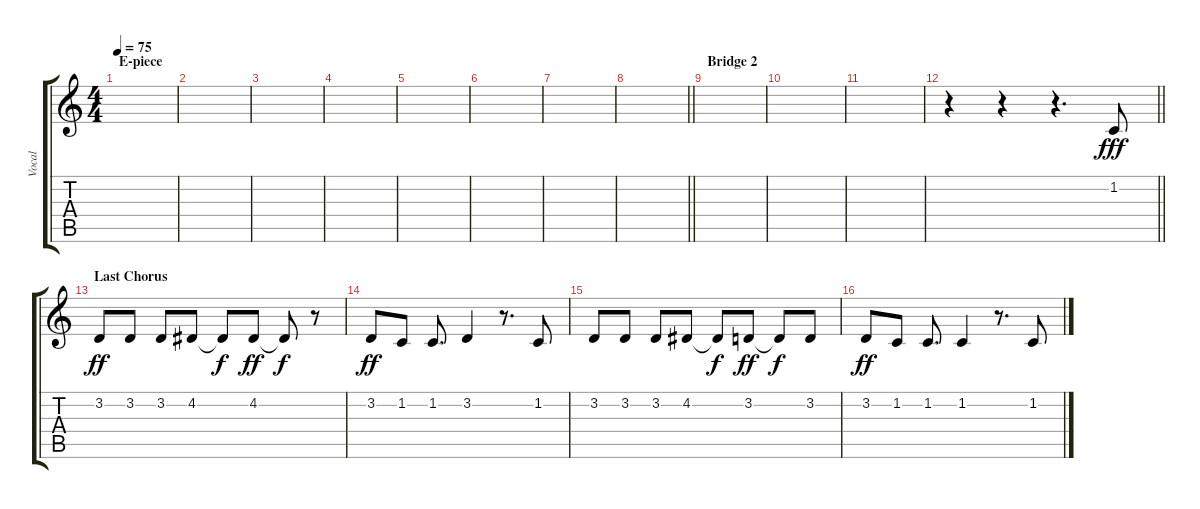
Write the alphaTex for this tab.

\track ("Vocal" "Vocal") {instrument sopranosax}
\staff {score tabs}
\tuning (E4 B3 G3 D3 A2 E2) {hide}
\ts (4 4)
\section ("" "E-piece")
\tempo 75
\clef g2
\ks c
|
|
|
|
|
|
|
\barLineRight lightlight
|
\section ("" "Bridge 2")
|
|
|
\barLineRight lightlight
r.4 r.4 r.4{d} 1.2.8{dy fff} |
\section ("" "Last Chorus")
3.2.8{dy ff} 3.2.8 3.2.8 4.2.8 4.2{t}.8{dy f} 4.2.8{dy ff} 4.2{t}.8{dy f} r.8 |
3.2.8{dy ff} 1.2.8 1.2.8{d} 3.2.4 r.8{d} 1.2.8 |
3.2.8 3.2.8 3.2.8 4.2.8 4.2{t}.8{dy f} 3.2.8{dy ff} 3.2{t}.8{dy f} 3.2.8 |
3.2.8{dy ff} 1.2.8 1.2.8{d} 1.2.4 r.8{d} 1.2.8
